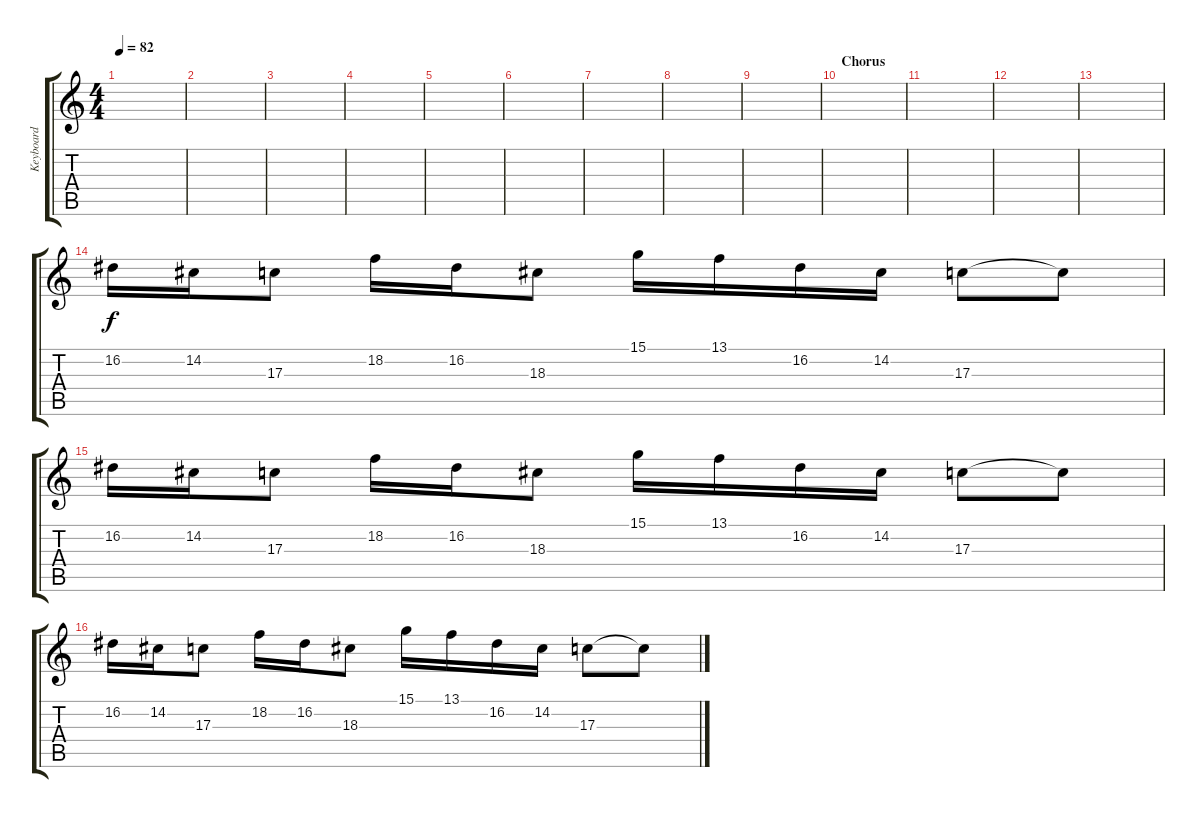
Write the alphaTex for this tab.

\track ("Keyboard" "Keyboard") {instrument lead1square}
\staff {score tabs}
\tuning (E4 B3 G3 D3 A2 E2) {hide}
\ts (4 4)
\tempo 82
\clef g2
\ks c
|
|
|
|
|
|
|
|
|
\section ("" "Chorus")
|
|
|
|
16.2.16{balance 16} 14.2.16 17.3.8{balance 0} 18.2.16 16.2.16 18.3.8{balance 16} 15.1.16 13.1.16 16.2.16{balance 0} 14.2.16 17.3.8 17.3{t}.8{balance 16} |
16.2.16{balance 16} 14.2.16 17.3.8{balance 0} 18.2.16 16.2.16 18.3.8{balance 16} 15.1.16 13.1.16 16.2.16{balance 0} 14.2.16 17.3.8 17.3{t}.8{balance 16} |
16.2.16{balance 16} 14.2.16 17.3.8{balance 0} 18.2.16 16.2.16 18.3.8{balance 16} 15.1.16 13.1.16 16.2.16{balance 0} 14.2.16 17.3.8 17.3{t}.8{balance 16}
